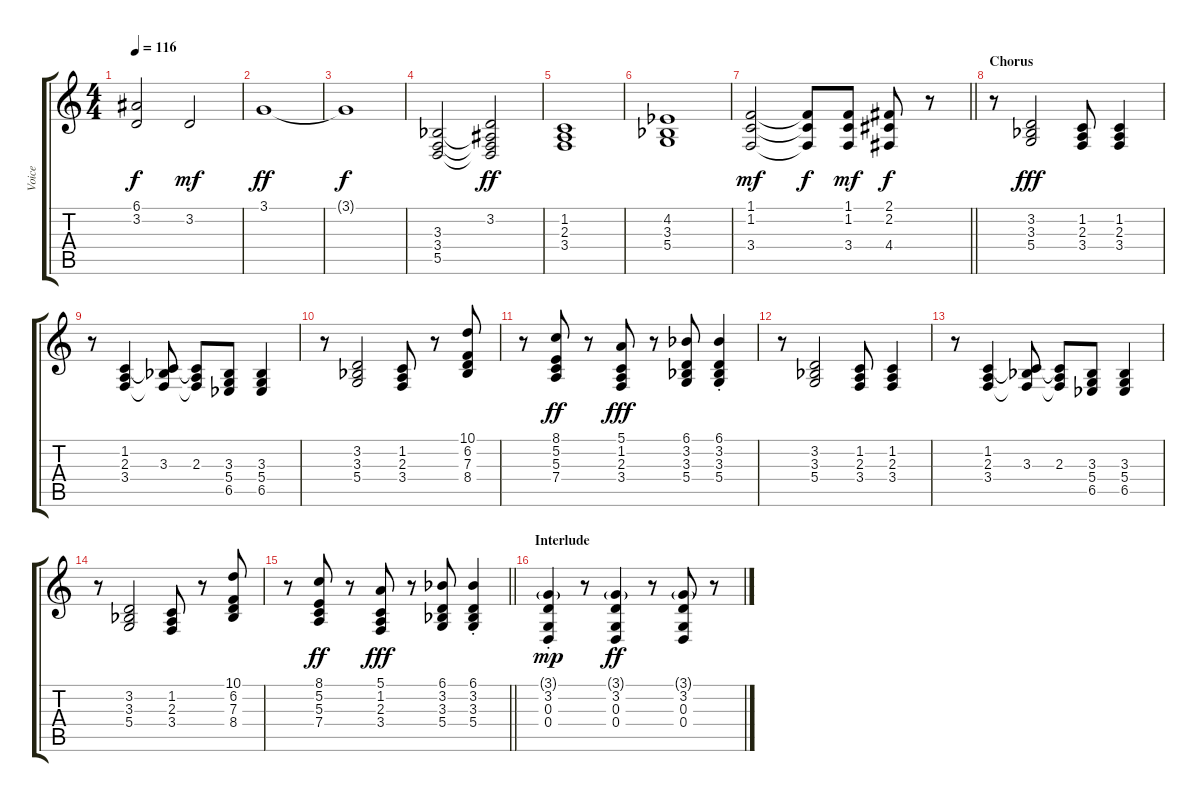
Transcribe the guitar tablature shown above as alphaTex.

\track ("Voice" "Voice") {instrument synthvoice}
\staff {score tabs}
\tuning (E4 B3 G3 D3 A2 E2) {hide}
\ts (4 4)
\tempo 116
\clef g2
\ks c
(6.1{t} 3.2{t}).2{dy f} 3.2.2{dy mf} |
3.1.1{dy ff} |
3.1{t}.1{dy f volume 10} |
(3.3{acc b} 3.4 5.5).2{volume 8} (3.2 3.3{t} 3.4{t} 5.5{t}).2{dy ff} |
(1.2 2.3 3.4).1 |
(4.2{acc b} 3.3{acc b} 5.4).1 |
\barLineRight lightlight
(1.1 1.2 3.4).2{dy mf} (1.1{t} 1.2{t} 3.4{t}).8{dy f} (1.1 1.2 3.4).8{dy mf} (2.1 2.2 4.4).8{dy f} r.8 |
\section ("" "Chorus")
r.8 (3.2 3.3{acc b} 5.4).2{dy fff volume 7} (1.2 2.3 3.4).8 (1.2 2.3 3.4).4 |
r.8 (1.2 2.3 3.4).4 (1.2{t} 3.3{acc b} 3.4{t}).8 (1.2{t} 2.3 3.4{t}).8 (3.3{acc b} 5.4 6.5{acc b}).8 (3.3{acc b} 5.4 6.5{acc b}).4 |
r.8 (3.2 3.3{acc b} 5.4).2 (1.2 2.3 3.4).8 r.8 (10.1 6.2 7.3 8.4{acc b}).8{volume 10} |
r.8 (8.1 5.2 5.3 7.4).8{dy ff} r.8 (5.1 1.2 2.3 3.4).8{dy fff} r.8 (6.1{acc b} 3.2 3.3{acc b} 5.4).8 (6.1{st acc b} 3.2{st} 3.3{st acc b} 5.4{st}).4 |
r.8 (3.2 3.3{acc b} 5.4).2{volume 7} (1.2 2.3 3.4).8 (1.2 2.3 3.4).4 |
r.8 (1.2 2.3 3.4).4 (1.2{t} 3.3{acc b} 3.4{t}).8 (1.2{t} 2.3 3.4{t}).8 (3.3{acc b} 5.4 6.5{acc b}).8 (3.3{acc b} 5.4 6.5{acc b}).4 |
r.8 (3.2 3.3{acc b} 5.4).2 (1.2 2.3 3.4).8 r.8 (10.1 6.2 7.3 8.4{acc b}).8{volume 10} |
\barLineRight lightlight
r.8 (8.1 5.2 5.3 7.4).8{dy ff} r.8 (5.1 1.2 2.3 3.4).8{dy fff} r.8 (6.1{acc b} 3.2 3.3{acc b} 5.4).8 (6.1{st acc b} 3.2{st} 3.3{st acc b} 5.4{st}).4 |
\section ("" "Interlude")
(3.1{g st} 3.2{st} 0.3{st} 0.4{st}).4{dy mp volume 10} r.8 (3.1{g st} 3.2{st} 0.3{st} 0.4{st}).4{dy ff} r.8 (3.1{g} 3.2 0.3 0.4).8 r.8
